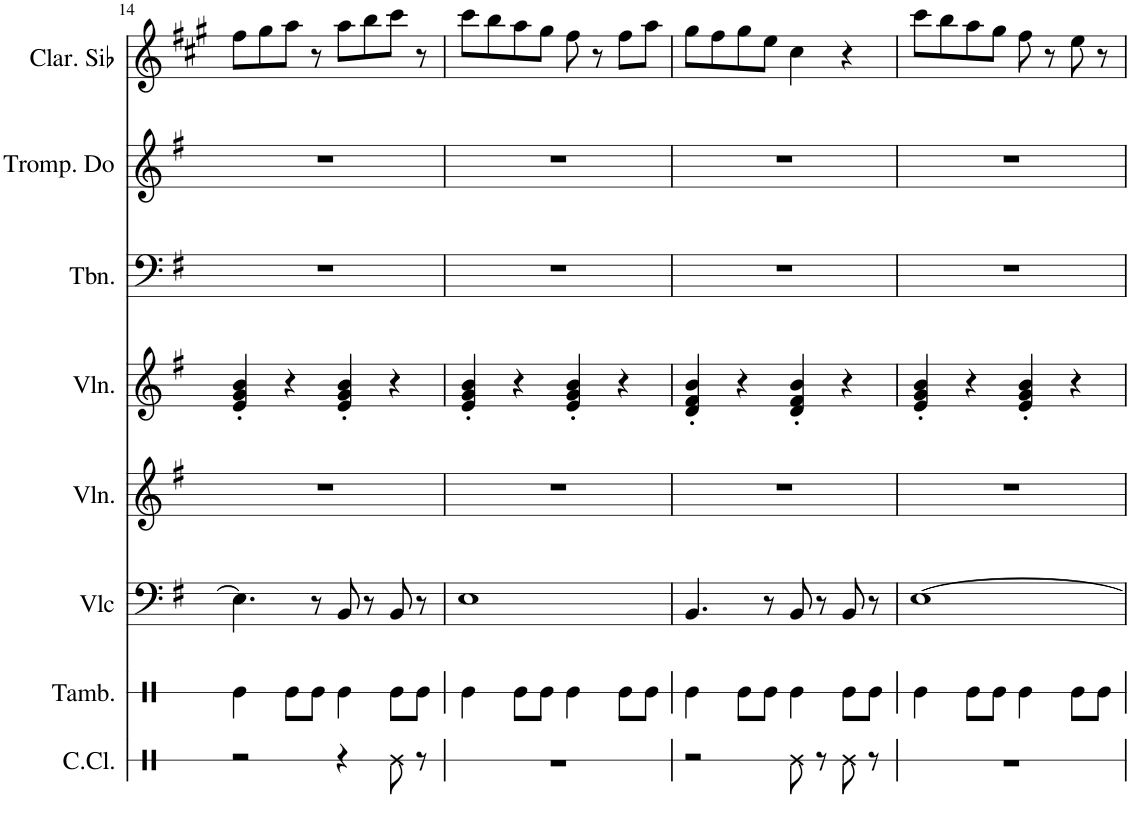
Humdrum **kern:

**kern	**kern	**kern	**kern	**kern	**kern	**kern	**kern
*part8	*part7	*part6	*part5	*part4	*part3	*part2	*part1
*staff8	*staff7	*staff6	*staff5	*staff4	*staff3	*staff2	*staff1
*I"Caisse claire	*I"Tambourin	*I"Violoncelle	*I"Violon	*I"Violon	*I"Trombone	*I"Trompette en Do	*I"Clarinette en Sib
*I'C.Cl.	*I'Tamb.	*I'Vlc	*I'Vln.	*I'Vln.	*I'Tbn.	*I'Tromp. Do	*I'Clar. Sib
!!LO:PB:g=z
*clefX	*clefX	*clefF4	*clefG2	*clefG2	*clefF4	*clefG2	*clefG2
*	*	*	*	*	*	*Trd1c2	*Trd1c2
*k[]	*k[]	*k[f#]	*k[f#]	*k[f#]	*k[f#]	*k[f#]	*k[f#c#g#]
*M4/4	*M4/4	*M4/4	*M4/4	*M4/4	*M4/4	*M4/4	*M4/4
=14	=14	=14	=14	=14	=14	=14	=14
2r	4Re\	4.E\]	1r	4e/' 4g/' 4b/'	1r	1r	8ff#\L
.	.	.	.	.	.	.	8gg#\
.	8Re\L	.	.	4r	.	.	8aa\J
.	8Re\J	8r	.	.	.	.	8r
4r	4Re\	8BB/	.	4e/' 4g/' 4b/'	.	.	8aa\L
.	.	8r	.	.	.	.	8bb\
8Re\	8Re\L	8BB/	.	4r	.	.	8ccc#\J
8r	8Re\J	8r	.	.	.	.	8r
=15	=15	=15	=15	=15	=15	=15	=15
1r	4Re\	1E	1r	4e/' 4g/' 4b/'	1r	1r	8ccc#\L
.	.	.	.	.	.	.	8bb\
.	8Re\L	.	.	4r	.	.	8aa\
.	8Re\J	.	.	.	.	.	8gg#\J
.	4Re\	.	.	4e/' 4g/' 4b/'	.	.	8ff#\
.	.	.	.	.	.	.	8r
.	8Re\L	.	.	4r	.	.	8ff#\L
.	8Re\J	.	.	.	.	.	8aa\J
=16	=16	=16	=16	=16	=16	=16	=16
2r	4Re\	4.BB/	1r	4d/' 4f#/' 4b/'	1r	1r	8gg#\L
.	.	.	.	.	.	.	8ff#\
.	8Re\L	.	.	4r	.	.	8gg#\
.	8Re\J	8r	.	.	.	.	8ee\J
8Re\	4Re\	8BB/	.	4d/' 4f#/' 4b/'	.	.	4cc#\
8r	.	8r	.	.	.	.	.
8Re\	8Re\L	8BB/	.	4r	.	.	4r
8r	8Re\J	8r	.	.	.	.	.
=17	=17	=17	=17	=17	=17	=17	=17
1r	4Re\	[1E	1r	4e/' 4g/' 4b/'	1r	1r	8ccc#\L
.	.	.	.	.	.	.	8bb\
.	8Re\L	.	.	4r	.	.	8aa\
.	8Re\J	.	.	.	.	.	8gg#\J
.	4Re\	.	.	4e/' 4g/' 4b/'	.	.	8ff#\
.	.	.	.	.	.	.	8r
.	8Re\L	.	.	4r	.	.	8ee\
.	8Re\J	.	.	.	.	.	8r
=	=	=	=	=	=	=	=
*-	*-	*-	*-	*-	*-	*-	*-
